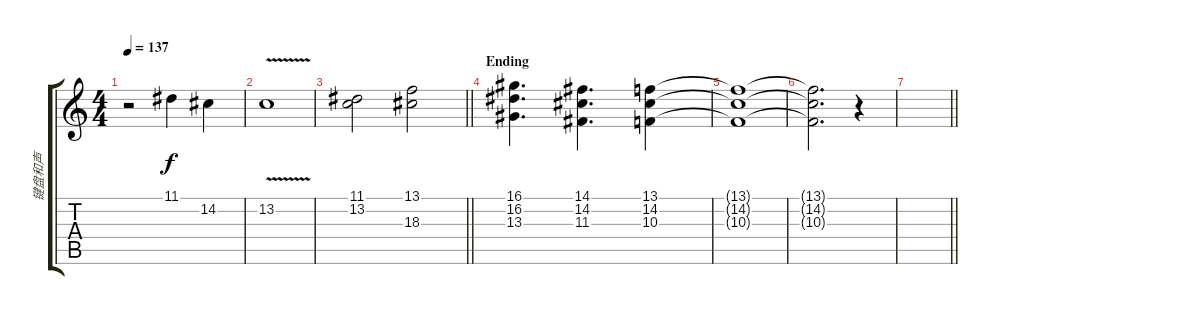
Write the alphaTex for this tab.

\track ("键盘和声" "键盘和声") {instrument voiceoohs}
\staff {score tabs}
\tuning (E4 B3 G3 D3 A2 E2) {hide}
\ts (4 4)
\tempo 137
\clef g2
\ks c
r.2{dy f} 11.1.4 14.2.4 |
13.2{v}.1 |
\barLineRight lightlight
(11.1 13.2).2 (13.1 18.3).2 |
\section ("" "Ending")
(16.1 16.2 13.3).4{d} (14.1 14.2 11.3).4{d} (13.1 14.2 10.3).4 |
(13.1{t} 14.2{t} 10.3{t}).1 |
(13.1{t} 14.2{t} 10.3{t}).2{d} r.4 |
\barLineRight lightlight
